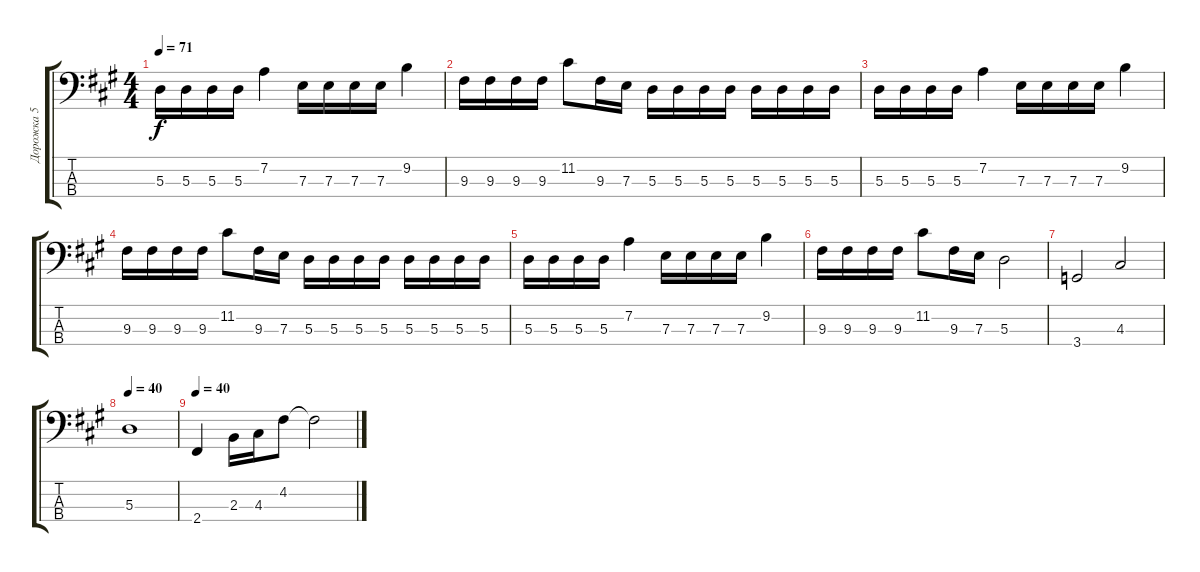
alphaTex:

\track ("Дорожка 5" "Дорожка 5") {instrument electricbassfinger}
\staff {score tabs}
\tuning (G2 D2 A1 E1) {hide}
\ts (4 4)
\tempo 71
\clef f4
\ks f#minor
5.3.16{dy f} 5.3.16 5.3.16 5.3.16 7.2.4 7.3.16 7.3.16 7.3.16 7.3.16 9.2.4 |
9.3.16 9.3.16 9.3.16 9.3.16 11.2.8 9.3.16 7.3.16 5.3.16 5.3.16 5.3.16 5.3.16 5.3.16 5.3.16 5.3.16 5.3.16 |
5.3.16 5.3.16 5.3.16 5.3.16 7.2.4 7.3.16 7.3.16 7.3.16 7.3.16 9.2.4 |
9.3.16 9.3.16 9.3.16 9.3.16 11.2.8 9.3.16 7.3.16 5.3.16 5.3.16 5.3.16 5.3.16 5.3.16 5.3.16 5.3.16 5.3.16 |
5.3.16 5.3.16 5.3.16 5.3.16 7.2.4 7.3.16 7.3.16 7.3.16 7.3.16 9.2.4 |
9.3.16 9.3.16 9.3.16 9.3.16 11.2.8 9.3.16 7.3.16 5.3.2 |
3.4.2 4.3.2 |
\tempo 40
5.3.1 |
\tempo 40
2.4.4 2.3.16 4.3.16 4.2.8 4.2{t}.2
